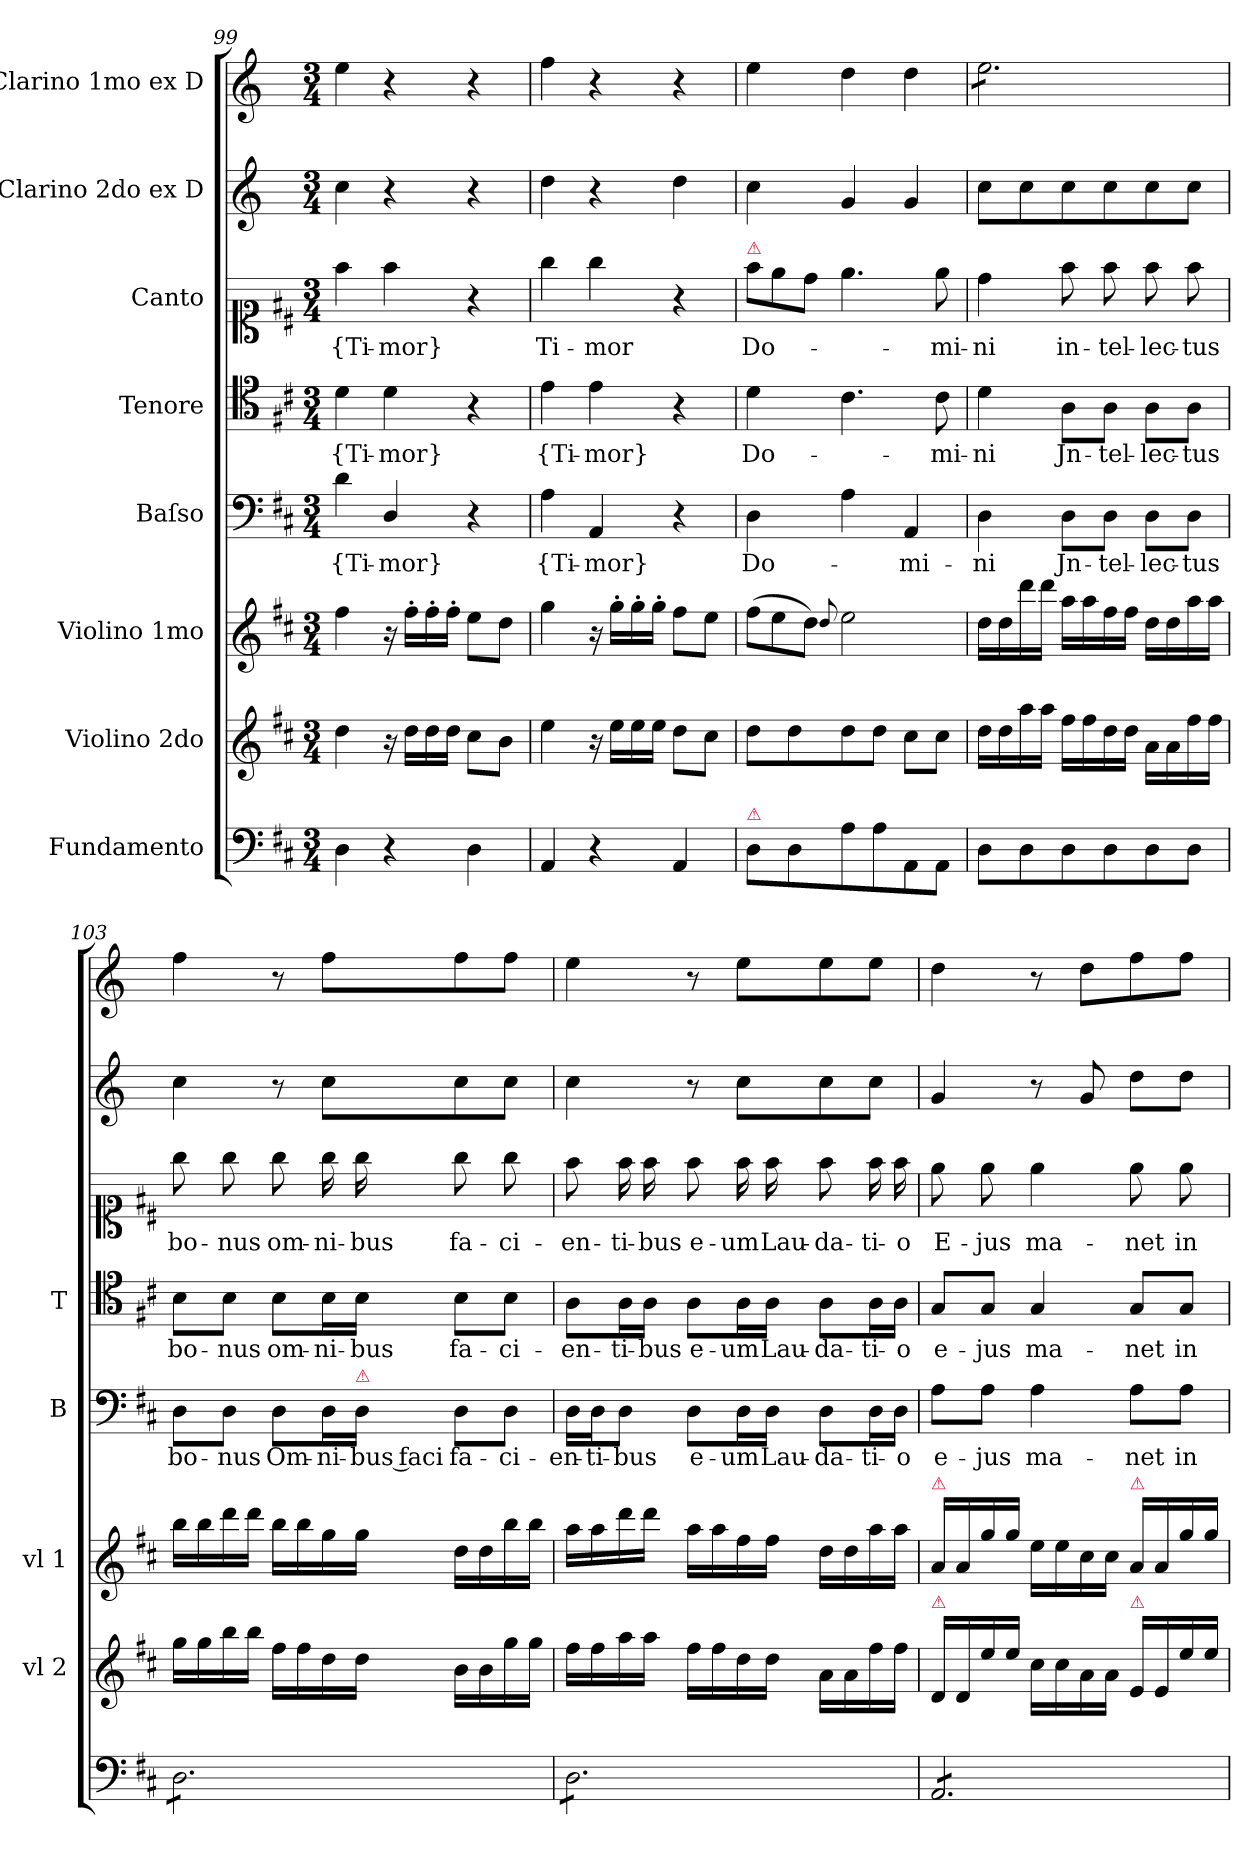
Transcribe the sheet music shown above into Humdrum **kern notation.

**kern	**kern	**kern	**kern	**text	**kern	**text	**kern	**text	**kern	**kern
*part8	*part7	*part6	*part5	*part5	*part4	*part4	*part3	*part3	*part2	*part1
*staff8	*staff7	*staff6	*staff5	*staff5	*staff4	*staff4	*staff3	*staff3	*staff2	*staff1
*I"Fundamento	*I"Violino 2do	*I"Violino 1mo	*I"Baſso	*	*I"Tenore	*	*I"Canto	*	*I"Clarino 2do ex D	*I"Clarino 1mo ex D
*	*I'vl 2	*I'vl 1	*I'B	*	*I'T	*	*	*	*	*
*clefF4	*clefG2	*clefG2	*clefF4	*	*clefC4	*	*clefC1	*	*clefG2	*clefG2
*	*	*	*	*	*	*	*	*	*ITrd-1c-2	*ITrd-1c-2
*k[f#c#]	*k[f#c#]	*k[f#c#]	*k[f#c#]	*	*k[f#c#]	*	*k[f#c#]	*	*k[f#c#]	*k[f#c#]
*M3/4	*M3/4	*M3/4	*M3/4	*	*M3/4	*	*M3/4	*	*M3/4	*M3/4
=99	=99	=99	=99	=99	=99	=99	=99	=99	=99	=99
4D\	4dd\	4ff#\	4d\	{Ti-	4d\	{Ti-	4ff#\	{Ti-	4dd\	4ff#\
4r	16r	16r	4D/	-mor}	4d\	-mor}	4ff#\	-mor}	4r	4r
.	16dd\LL	16ff#'\LL	.	.	.	.	.	.	.	.
.	16dd\	16ff#'\	.	.	.	.	.	.	.	.
.	16dd\JJ	16ff#'\JJ	.	.	.	.	.	.	.	.
4D\	8cc#\L	8ee\L	4r	.	4r	.	4r	.	4r	4r
.	8b\J	8dd\J	.	.	.	.	.	.	.	.
=100	=100	=100	=100	=100	=100	=100	=100	=100	=100	=100
4AA/	4ee\	4gg\	4A\	{Ti-	4e\	{Ti-	4gg\	Ti-	4ee\	4gg\
4r	16r	16r	4AA/	-mor}	4e\	-mor}	4gg\	-mor	4r	4r
.	16ee\LL	16gg'\LL	.	.	.	.	.	.	.	.
.	16ee\	16gg'\	.	.	.	.	.	.	.	.
.	16ee\JJ	16gg'\JJ	.	.	.	.	.	.	.	.
4AA/	8dd\L	8ff#\L	4r	.	4r	.	4r	.	4ee\	4r
.	8cc#\J	8ee\J	.	.	.	.	.	.	.	.
=101	=101	=101	=101	=101	=101	=101	=101	=101	=101	=101
*	*	*Xtuplet	*	*	*	*	*Xtuplet	*	*	*
!	!	!	!	!	!	!	!LO:TX:a:color=crimson:t=⚠	!	!	!
!LO:TX:a:color=crimson:t=⚠	!	!	!	!	!	!	!	!	!	!
8D\L	8dd\L	(12ff#\L	4D\	Do-	4d\	Do-	12ff#\L	Do-	4dd\	4ff#\
.	.	12ee\	.	.	.	.	12ee\	.	.	.
8D\	8dd\	.	.	.	.	.	.	.	.	.
.	.	12dd\J)	.	.	.	.	12dd\J	.	.	.
.	.	8qqdd/	.	.	.	.	.	.	.	.
8A\	8dd\	2ee\	4A\	.	4.c#\	.	4.ee\	.	4a/	4ee\
8A\	8dd\J	.	.	.	.	.	.	.	.	.
8AA/	8cc#\L	.	4AA/	-mi-	.	.	.	.	4a/	4ee\
8AA/J	8cc#\J	.	.	.	8c#\	-mi-	8ee\	-mi-	.	.
=102	=102	=102	=102	=102	=102	=102	=102	=102	=102	=102
*	*	*	*	*	*	*	*	*	*	*tremolo
8D\L	16dd\LL	16dd\LL	4D\	-ni	4d\	-ni	4dd\	-ni	8dd\L	8ff#\L
.	16dd\	16dd\	.	.	.	.	.	.	.	.
8D\	16aa\	16ddd\	.	.	.	.	.	.	8dd\	8ff#\
.	16aa\JJ	16ddd\JJ	.	.	.	.	.	.	.	.
8D\	16ff#\LL	16aa\LL	8D\L	Jn-	8A\L	Jn-	8ff#\	in-	8dd\	8ff#\
.	16ff#\	16aa\	.	.	.	.	.	.	.	.
8D\	16dd\	16ff#\	8D\J	-tel-	8A\J	-tel-	8ff#\	-tel-	8dd\	8ff#\
.	16dd\JJ	16ff#\JJ	.	.	.	.	.	.	.	.
8D\	16a\LL	16dd\LL	8D\L	-lec-	8A\L	-lec-	8ff#\	-lec-	8dd\	8ff#\
.	16a\	16dd\	.	.	.	.	.	.	.	.
8D\J	16ff#\	16aa\	8D\J	-tus	8A\J	-tus	8ff#\	-tus	8dd\J	8ff#\J
*	*	*	*	*	*	*	*	*	*	*Xtremolo
.	16ff#\JJ	16aa\JJ	.	.	.	.	.	.	.	.
=103	=103	=103	=103	=103	=103	=103	=103	=103	=103	=103
*tremolo	*	*	*	*	*	*	*	*	*	*
8D\L	16gg\LL	16bb\LL	8D\L	bo-	8B\L	bo-	8gg\	bo-	4dd\	4gg\
.	16gg\	16bb\	.	.	.	.	.	.	.	.
8D\	16bb\	16ddd\	8D\J	-nus	8B\J	-nus	8gg\	-nus	.	.
.	16bb\JJ	16ddd\JJ	.	.	.	.	.	.	.	.
8D\	16ff#\LL	16bb\LL	8D\L	Om-	8B\L	om-	8gg\	om-	8r	8r
.	16ff#\	16bb\	.	.	.	.	.	.	.	.
8D\	16dd\	16gg\	16D\L	-ni-	16B\L	-ni-	16gg\	-ni-	8dd\L	8gg\L
!	!	!	!LO:TX:a:color=crimson:t=⚠	!	!	!	!	!	!	!
.	16dd\JJ	16gg\JJ	16D\JJ	-bus faci	16B\JJ	-bus	16gg\	-bus	.	.
8D\	16b\LL	16dd\LL	8D\L	fa-	8B\L	fa-	8gg\	fa-	8dd\	8gg\
.	16b\	16dd\	.	.	.	.	.	.	.	.
8D\J	16gg\	16bb\	8D\J	-ci-	8B\J	-ci-	8gg\	-ci-	8dd\J	8gg\J
.	16gg\JJ	16bb\JJ	.	.	.	.	.	.	.	.
=104	=104	=104	=104	=104	=104	=104	=104	=104	=104	=104
8D\L	16ff#\LL	16aa\LL	16D\LL	-en-	8A\L	-en-	8ff#\	-en-	4dd\	4ff#\
.	16ff#\	16aa\	16D\J	-ti-	.	.	.	.	.	.
8D\	16aa\	16ddd\	8D\J	-bus	16A\L	-ti-	16ff#\	-ti-	.	.
.	16aa\JJ	16ddd\JJ	.	.	16A\JJ	-bus	16ff#\	-bus	.	.
8D\	16ff#\LL	16aa\LL	8D\L	e-	8A\L	e-	8ff#\	e-	8r	8r
.	16ff#\	16aa\	.	.	.	.	.	.	.	.
8D\	16dd\	16ff#\	16D\L	-um	16A\L	-um	16ff#\	-um	8dd\L	8ff#\L
.	16dd\JJ	16ff#\JJ	16D\JJ	Lau-	16A\JJ	Lau-	16ff#\	Lau-	.	.
8D\	16a\LL	16dd\LL	8D\L	-da-	8A\L	-da-	8ff#\	-da-	8dd\	8ff#\
.	16a\	16dd\	.	.	.	.	.	.	.	.
8D\J	16ff#\	16aa\	16D\L	-ti-	16A\L	-ti-	16ff#\	-ti-	8dd\J	8ff#\J
.	16ff#\JJ	16aa\JJ	16D\JJ	-o	16A\JJ	-o	16ff#\	-o	.	.
=105	=105	=105	=105	=105	=105	=105	=105	=105	=105	=105
!	!	!LO:TX:a:color=crimson:t=⚠	!	!	!	!	!	!	!	!
!	!LO:TX:a:color=crimson:t=⚠	!	!	!	!	!	!	!	!	!
8AA/L	16d/LL	16a/LL	8A\L	e-	8G/L	e-	8ee\	E-	4a/	4ee\
.	16d/	16a/	.	.	.	.	.	.	.	.
8AA/	16ee\	16gg\	8A\J	-jus	8G/J	-jus	8ee\	-jus	.	.
.	16ee\JJ	16gg\JJ	.	.	.	.	.	.	.	.
8AA/	16cc#\LL	16ee\LL	4A\	ma-	4G/	ma-	4ee\	ma-	8r	8r
.	16cc#\	16ee\	.	.	.	.	.	.	.	.
8AA/	16a\	16cc#\	.	.	.	.	.	.	8a/	8ee\L
.	16a\JJ	16cc#\JJ	.	.	.	.	.	.	.	.
!	!	!LO:TX:a:color=crimson:t=⚠	!	!	!	!	!	!	!	!
!	!LO:TX:a:color=crimson:t=⚠	!	!	!	!	!	!	!	!	!
8AA/	16e/LL	16a/LL	8A\L	-net	8G/L	-net	8ee\	-net	8ee\L	8gg\
.	16e/	16a/	.	.	.	.	.	.	.	.
8AA/J	16ee\	16gg\	8A\J	in	8G/J	in	8ee\	in	8ee\J	8gg\J
*Xtremolo	*	*	*	*	*	*	*	*	*	*
.	16ee\JJ	16gg\JJ	.	.	.	.	.	.	.	.
=	=	=	=	=	=	=	=	=	=	=
*-	*-	*-	*-	*-	*-	*-	*-	*-	*-	*-
